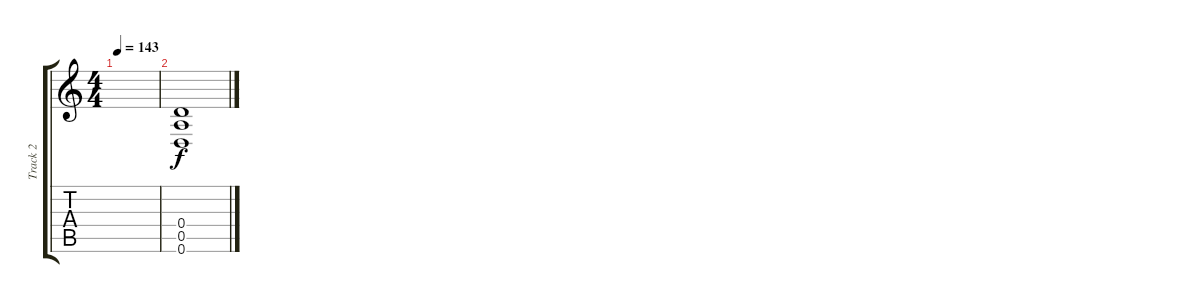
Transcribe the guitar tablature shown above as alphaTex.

\track ("Track 2" "Track 2") {instrument distortionguitar}
\staff {score tabs}
\tuning (E4 B3 G3 D3 A2 D2) {hide}
\ts (4 4)
\tempo 143
\clef g2
\ks c
|
(0.4{t} 0.5{t} 0.6{t}).1
